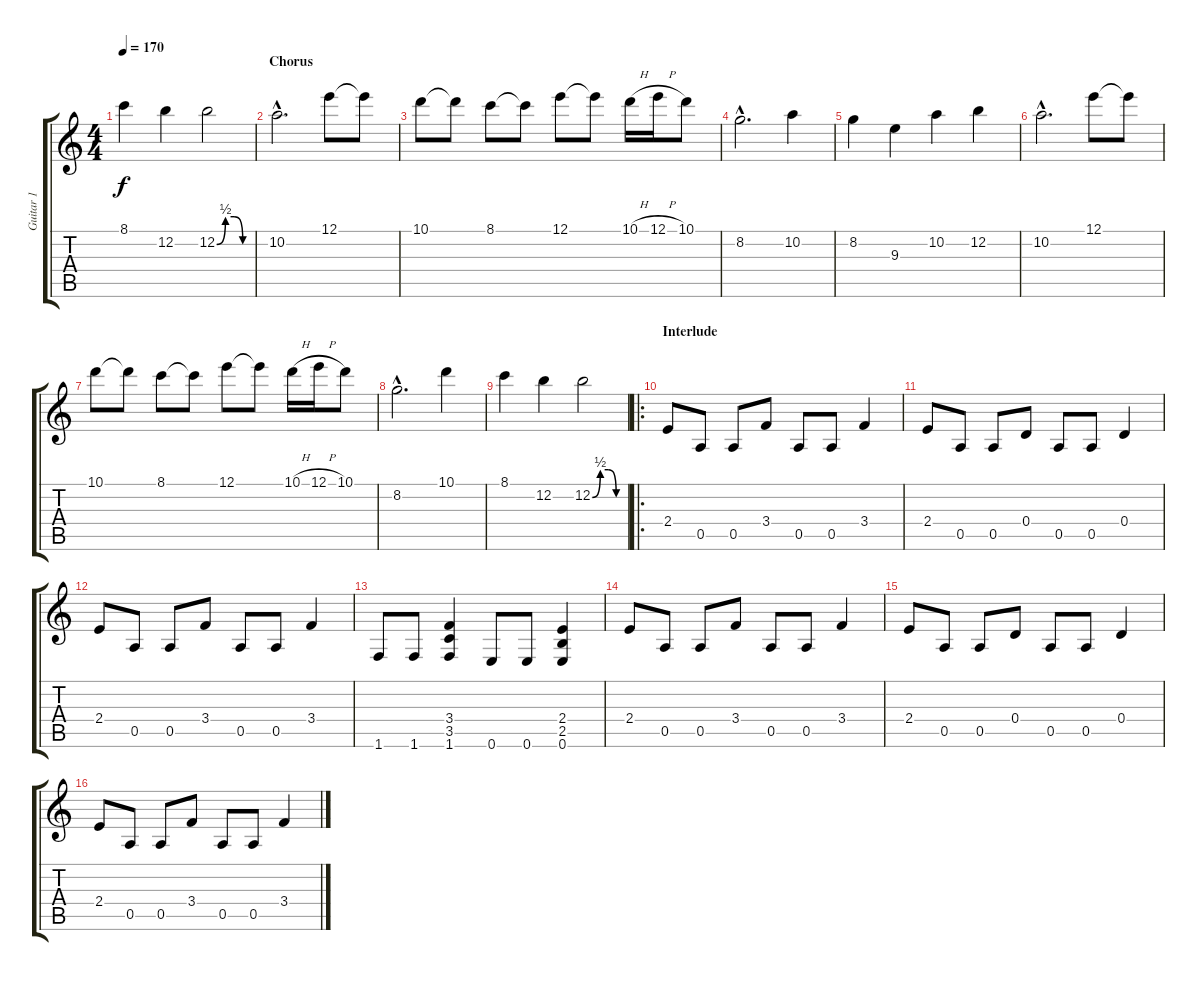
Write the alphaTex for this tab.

\track ("Guitar 1" "Guitar 1") {instrument distortionguitar}
\staff {score tabs}
\tuning (E4 B3 G3 D3 A2 E2) {hide}
\ts (4 4)
\tempo 170
\clef g2
\ks c
8.1.4{dy f} 12.2.4 12.2{be (custom 0 0 15 2 30 2 45 0 60 0)}.2 |
\section ("" "Chorus")
10.2{hac}.2{d} 12.1.8 12.1{t}.8 |
10.1.8 10.1{t}.8 8.1.8 8.1{t}.8 12.1.8 12.1{t}.8 10.1{h}.16 12.1{h}.16 10.1.8 |
8.2{hac}.2{d} 10.2.4 |
8.2.4 9.3.4 10.2.4 12.2.4 |
10.2{hac}.2{d} 12.1.8 12.1{t}.8 |
10.1.8 10.1{t}.8 8.1.8 8.1{t}.8 12.1.8 12.1{t}.8 10.1{h}.16 12.1{h}.16 10.1.8 |
8.2{hac}.2{d} 10.1.4 |
8.1.4 12.2.4 12.2{be (custom 0 0 15 2 30 2 45 0 60 0)}.2 |
\ro
\section ("" "Interlude")
2.4.8{instrument distortionguitar} 0.5.8 0.5.8 3.4.8 0.5.8 0.5.8 3.4.4 |
2.4.8 0.5.8 0.5.8 0.4.8 0.5.8 0.5.8 0.4.4 |
2.4.8 0.5.8 0.5.8 3.4.8 0.5.8 0.5.8 3.4.4 |
1.6.8 1.6.8 (3.4 3.5 1.6).4 0.6.8 0.6.8 (2.4 2.5 0.6).4 |
2.4.8 0.5.8 0.5.8 3.4.8 0.5.8 0.5.8 3.4.4 |
2.4.8 0.5.8 0.5.8 0.4.8 0.5.8 0.5.8 0.4.4 |
2.4.8 0.5.8 0.5.8 3.4.8 0.5.8 0.5.8 3.4.4
